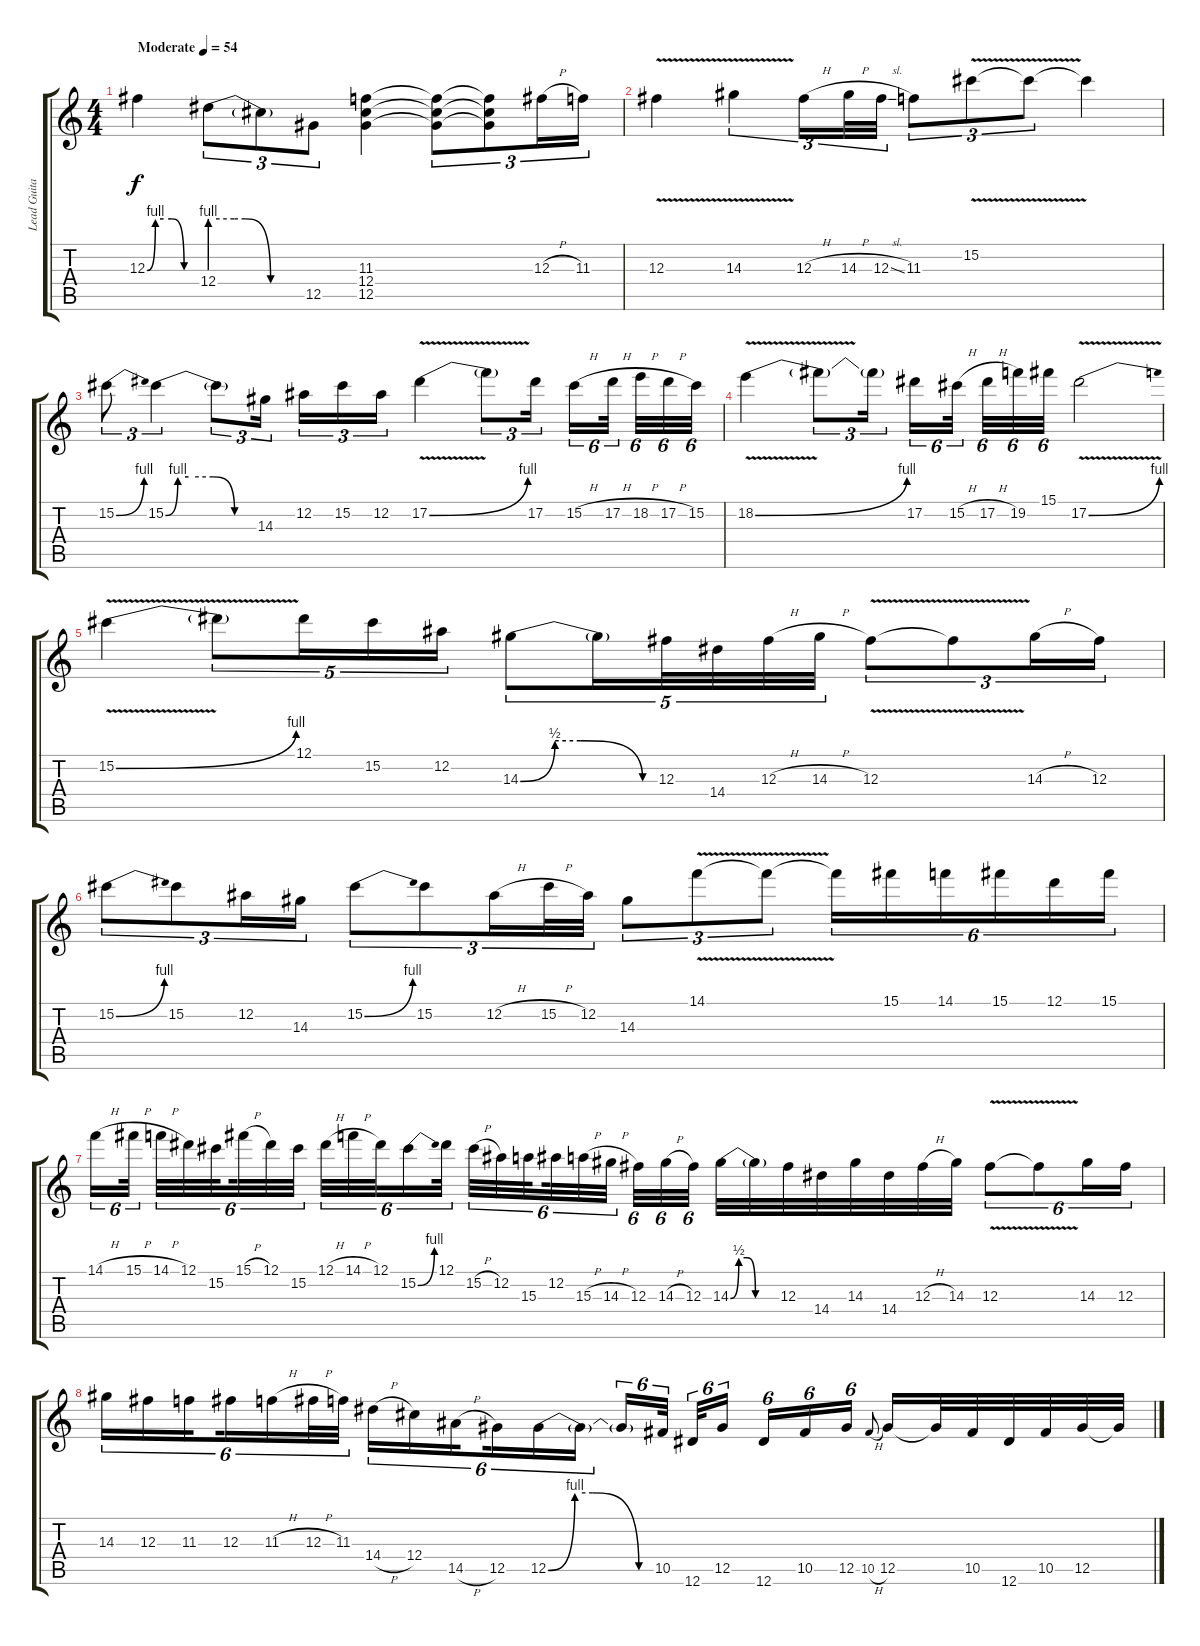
\track ("Lead Guitar" "Lead Guita") {instrument distortionguitar}
\staff {score tabs}
\tuning (Eb4 Bb3 Gb3 Db3 Ab2 Eb2) {hide}
\ts (4 4)
\tempo (54 "Moderate")
\clef g2
\ks c
12.3{be (custom 0 0 10 4 20 4 30 4 45 0 50 0 60 0)}.4{dy f instrument distortionguitar} 12.4{be (custom 0 4 15 4 22 4 38 0 50 0 60 0)}.8{tu (3 2)} 12.4{t}.8{tu (3 2)} 12.5.8{tu (3 2)} (11.3 12.4 12.5).4 (11.3{t} 12.4{t} 12.5{t}).8{tu (3 2)} (11.3{t} 12.4{t} 12.5{t}).8{tu (3 2)} 12.3{h}.16{tu (3 2)} 11.3.16{tu (3 2)} |
12.3{v}.4 14.3{v}.4{tu (3 2)} 12.3{h}.16{tu (3 2)} 14.3{h}.32{tu (3 2)} 12.3{sl}.32{tu (3 2)} 11.3.8{tu (3 2)} 15.2{v}.8{tu (3 2)} 15.2{t}.8{tu (3 2)} 15.2{t}.4 |
15.2{be (bend 0 0 60 4)}.8{tu (3 2)} 15.2{be (custom 0 0 8 4 15 4 31 4 45 0 60 0)}.4{tu (3 2)} 15.2{t}.8{tu (3 2)} 14.3.16{tu (3 2) beam splitsecondary} 12.2.16{tu (3 2)} 15.2.16{tu (3 2)} 12.2.16{tu (3 2)} 17.2{be (bend 0 0 60 4) v}.4 17.2{t}.8{tu (3 2)} 17.2.16{tu (3 2) beam splitsecondary} 15.2{h}.16{tu (6 4)} 17.2{h}.32{tu (6 4)} 18.2{h}.32{tu (6 4)} 17.2{h}.32{tu (6 4)} 15.2.32{tu (6 4)} |
18.2{be (bend 0 0 60 4) v}.4 18.2{t}.8{tu (3 2)} 18.2{t}.16{tu (3 2) beam splitsecondary} 17.2.16{tu (6 4)} 15.2{h}.32{tu (6 4)} 17.2{h}.32{tu (6 4)} 19.2.32{tu (6 4)} 15.1.32{tu (6 4)} 17.2{be (bend 0 0 60 4) v}.2 |
15.2{be (bend 0 0 60 4) v}.4 15.2{t}.8{tu (5 4)} 12.1.16{tu (5 4)} 15.2.16{tu (5 4)} 12.2.16{tu (5 4)} 14.3{be (custom 0 0 15 2 26 2 53 0 60 0)}.8{tu (5 4)} 14.3{t}.16{tu (5 4)} 12.3.32{tu (5 4)} 14.4.32{tu (5 4)} 12.3{h}.32{tu (5 4)} 14.3{h}.32{tu (5 4)} 12.3{v}.8{tu (3 2)} 12.3{t}.8{tu (3 2)} 14.3{h}.16{tu (3 2)} 12.3.16{tu (3 2)} |
15.2{be (bend 0 0 60 4)}.8{tu (3 2)} 15.2.8{tu (3 2)} 12.2.16{tu (3 2)} 14.3.16{tu (3 2)} 15.2{be (bend 0 0 60 4)}.8{tu (3 2)} 15.2.8{tu (3 2)} 12.2{h}.16{tu (3 2)} 15.2{h}.32{tu (3 2)} 12.2.32{tu (3 2)} 14.3.8{tu (3 2)} 14.1{v}.8{tu (3 2)} 14.1{t}.8{tu (3 2)} 14.1{t}.16{tu (6 4)} 15.1.16{tu (6 4)} 14.1.16{tu (6 4)} 15.1.16{tu (6 4)} 12.1.16{tu (6 4)} 15.1.16{tu (6 4)} |
14.1{h}.16{tu (6 4)} 15.1{h}.32{tu (6 4)} 14.1{h}.32{tu (6 4)} 12.1.32{tu (6 4)} 15.2.32{tu (6 4) beam splitsecondary} 15.1{h}.32{tu (6 4)} 12.1.32{tu (6 4)} 15.2.32{tu (6 4)} 12.1{h}.32{tu (6 4)} 14.1{h}.32{tu (6 4)} 12.1.32{tu (6 4)} 15.2{be (bend 0 0 60 4)}.16{tu (6 4)} 12.1.32{tu (6 4)} 15.2{h}.32{tu (6 4)} 12.2.32{tu (6 4)} 15.3.32{tu (6 4) beam splitsecondary} 12.2.32{tu (6 4)} 15.3{h}.32{tu (6 4)} 14.3{h}.32{tu (6 4)} 12.3.32{tu (6 4)} 14.3{h}.32{tu (6 4)} 12.3.32{tu (6 4)} 14.3{be (custom 0 0 10 2 20 2 30 0 60 0)}.32 14.3{t}.32 12.3.32 14.4.32 14.3.32 14.4.32 12.3{h}.32 14.3.32 12.3{v}.8{tu (6 4)} 12.3{t}.8{tu (6 4)} 14.3.16{tu (6 4)} 12.3.16{tu (6 4)} |
14.3.16{tu (6 4)} 12.3.16{tu (6 4)} 11.3.16{tu (6 4) beam splitsecondary} 12.3.16{tu (6 4)} 11.3{h}.16{tu (6 4)} 12.3{h}.32{tu (6 4)} 11.3.32{tu (6 4)} 14.4{h}.16{tu (6 4)} 12.4.16{tu (6 4)} 14.5{h}.16{tu (6 4) beam splitsecondary} 12.5.16{tu (6 4)} 12.5{be (custom 0 0 15 4 25 4 51 0 60 0)}.16{tu (6 4)} 12.5{t}.16{tu (6 4)} 12.5{t}.16{tu (6 4)} 10.5.32{tu (6 4)} 12.6.32{tu (6 4)} 12.5.16{tu (6 4)} 12.6.16{tu (6 4)} 10.5.16{tu (6 4)} 12.5.16{tu (6 4)} 10.5{h}.8{gr onbeat} 12.5.16 12.5{t}.32 10.5.32 12.6.32 10.5.32 12.5.32 12.5{t}.32
